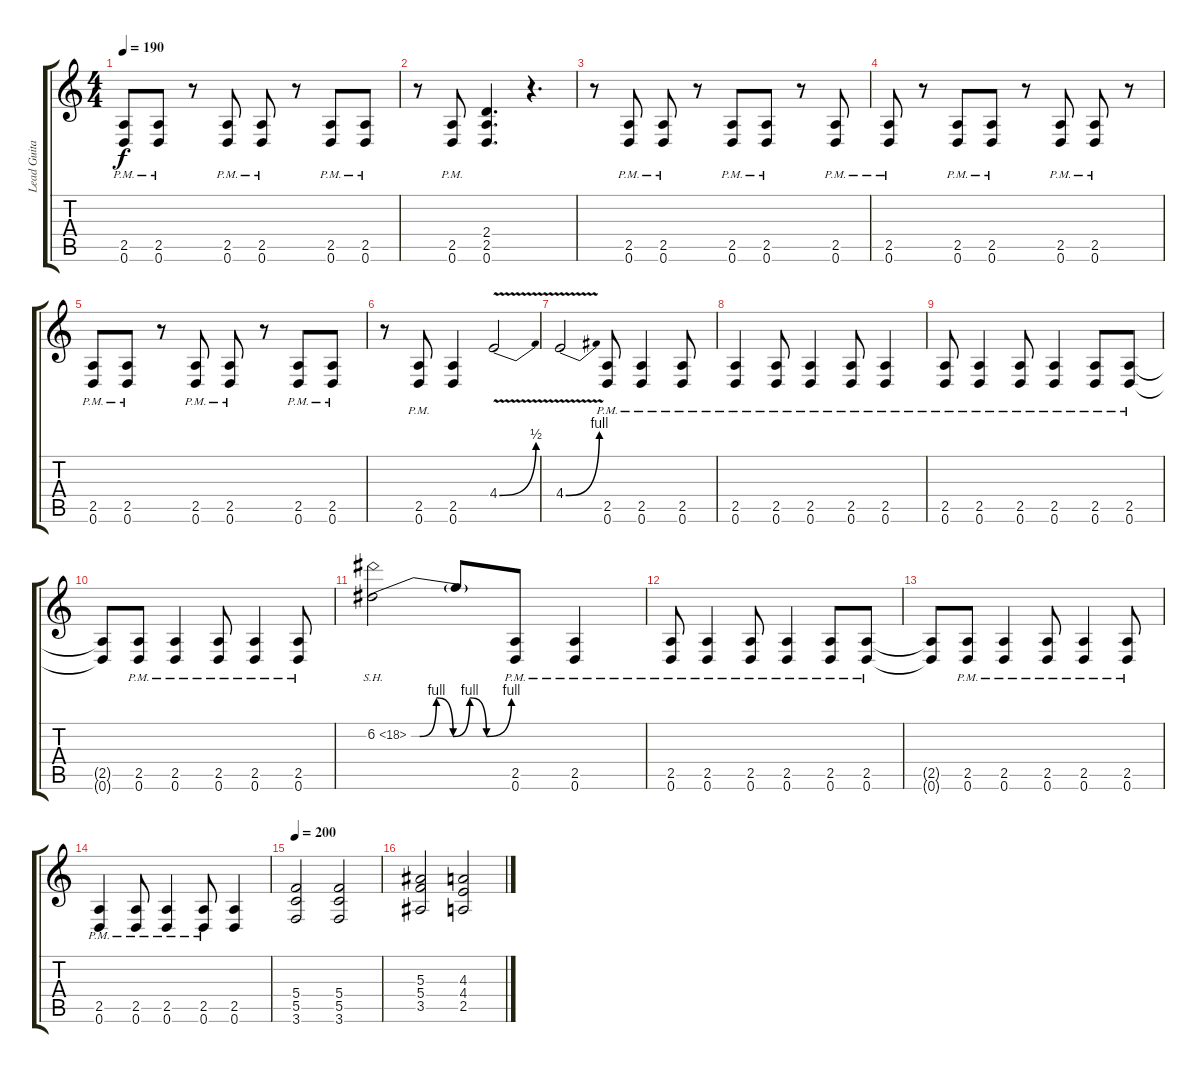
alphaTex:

\track ("Lead Guitar 1" "Lead Guita") {instrument distortionguitar}
\staff {score tabs}
\tuning (D4 A3 F3 C3 G2 D2) {hide}
\ts (4 4)
\tempo 190
\clef g2
\ks c
(2.5{pm} 0.6{pm}).8{dy f} (2.5{pm} 0.6{pm}).8 r.8 (2.5{pm} 0.6{pm}).8 (2.5{pm} 0.6{pm}).8 r.8 (2.5{pm} 0.6{pm}).8 (2.5{pm} 0.6{pm}).8 |
r.8 (2.5{pm} 0.6{pm}).8 (2.4 2.5 0.6).4{d} r.4{d} |
r.8 (2.5{pm} 0.6{pm}).8 (2.5{pm} 0.6{pm}).8 r.8 (2.5{pm} 0.6{pm}).8 (2.5{pm} 0.6{pm}).8 r.8 (2.5{pm} 0.6{pm}).8 |
(2.5{pm} 0.6{pm}).8 r.8 (2.5{pm} 0.6{pm}).8 (2.5{pm} 0.6{pm}).8 r.8 (2.5{pm} 0.6{pm}).8 (2.5{pm} 0.6{pm}).8 r.8 |
(2.5{pm} 0.6{pm}).8 (2.5{pm} 0.6{pm}).8 r.8 (2.5{pm} 0.6{pm}).8 (2.5{pm} 0.6{pm}).8 r.8 (2.5{pm} 0.6{pm}).8 (2.5{pm} 0.6{pm}).8 |
r.8 (2.5{pm} 0.6{pm}).8 (2.5 0.6).4 4.4{be (bend 0 0 60 2) v}.2 |
4.4{be (bend 0 0 60 4) v}.2 (2.5{pm} 0.6{pm}).8 (2.5{pm} 0.6{pm}).4 (2.5{pm} 0.6{pm}).8 |
(2.5{pm} 0.6{pm}).4 (2.5{pm} 0.6{pm}).8 (2.5{pm} 0.6{pm}).4 (2.5{pm} 0.6{pm}).8 (2.5{pm} 0.6{pm}).4 |
(2.5{pm} 0.6{pm}).8 (2.5{pm} 0.6{pm}).4 (2.5{pm} 0.6{pm}).8 (2.5{pm} 0.6{pm}).4 (2.5{pm} 0.6{pm}).8 (2.5{pm} 0.6{pm}).8 |
(2.5{t} 0.6{t}).8 (2.5{pm} 0.6{pm}).8 (2.5{pm} 0.6{pm}).4 (2.5{pm} 0.6{pm}).8 (2.5{pm} 0.6{pm}).4 (2.5{pm} 0.6{pm}).8 |
6.2{be (custom 0 0 5 0 15 4 25 0 35 4 45 0 60 4) sh 12}.2 6.2{t}.8 (2.5{pm} 0.6{pm}).8 (2.5{pm} 0.6{pm}).4 |
(2.5{pm} 0.6{pm}).8 (2.5{pm} 0.6{pm}).4 (2.5{pm} 0.6{pm}).8 (2.5{pm} 0.6{pm}).4 (2.5{pm} 0.6{pm}).8 (2.5{pm} 0.6{pm}).8 |
(2.5{t} 0.6{t}).8 (2.5{pm} 0.6{pm}).8 (2.5{pm} 0.6{pm}).4 (2.5{pm} 0.6{pm}).8 (2.5{pm} 0.6{pm}).4 (2.5{pm} 0.6{pm}).8 |
(2.5{pm} 0.6{pm}).4 (2.5{pm} 0.6{pm}).8 (2.5{pm} 0.6{pm}).4 (2.5{pm} 0.6{pm}).8 (2.5 0.6).4 |
\tempo 200
(5.4 5.5 3.6).2 (5.4 5.5 3.6).2 |
(5.3 5.4 3.5).2 (4.3 4.4 2.5).2
